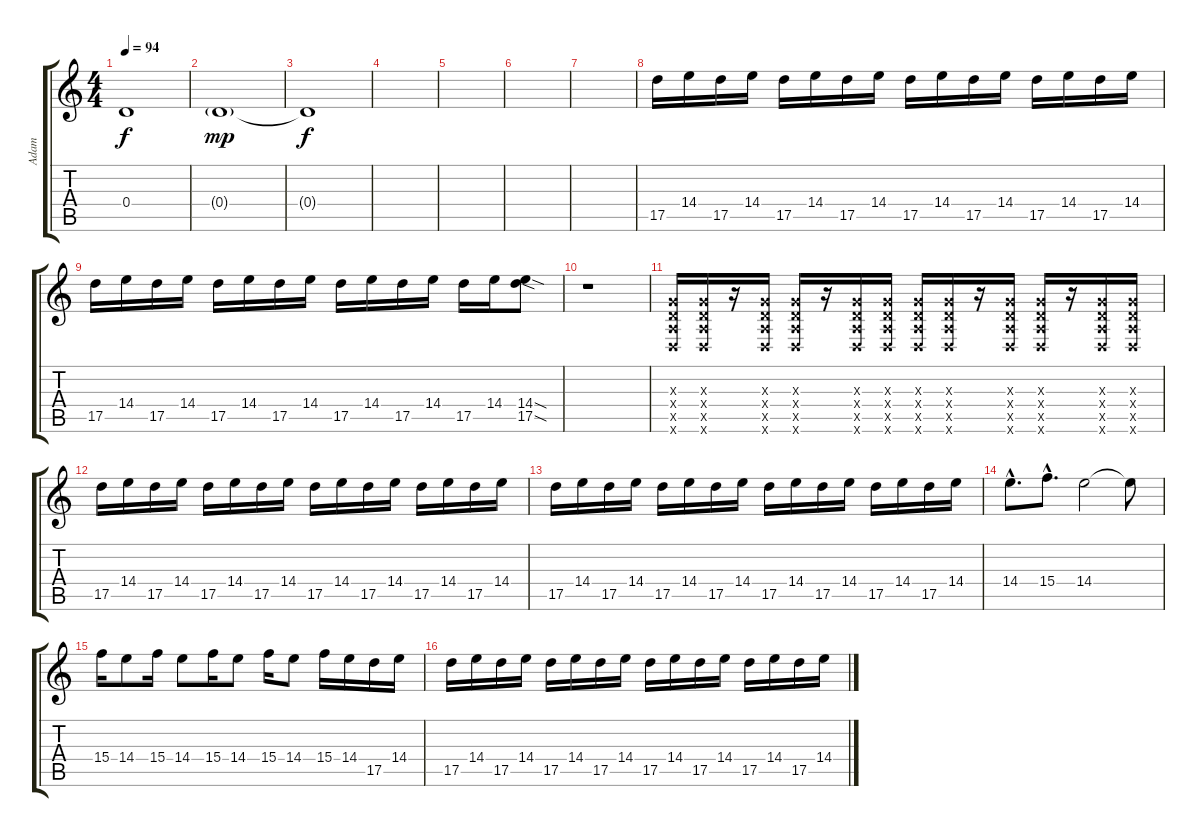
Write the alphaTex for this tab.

\track ("Adam" "Adam") {instrument distortionguitar}
\staff {score tabs}
\tuning (E4 B3 G3 D3 A2 D2) {hide}
\ts (4 4)
\tempo 94
\clef g2
\ks c
0.4{t}.1{dy f} |
0.4{g}.1{dy mp volume 2} |
0.4{t}.1{dy f} |
|
|
|
|
17.5.16 14.4.16 17.5.16 14.4.16 17.5.16 14.4.16 17.5.16 14.4.16 17.5.16 14.4.16 17.5.16 14.4.16 17.5.16 14.4.16 17.5.16 14.4.16 |
17.5.16 14.4.16 17.5.16 14.4.16 17.5.16 14.4.16 17.5.16 14.4.16 17.5.16 14.4.16 17.5.16 14.4.16 17.5.16 14.4.16 (14.4{sod} 17.5{sod}).8 |
r.1 |
(0.3{x} 0.4{x} 0.5{x} 0.6{x}).16 (0.3{x} 0.4{x} 0.5{x} 0.6{x}).16 r.16 (0.3{x} 0.4{x} 0.5{x} 0.6{x}).16 (0.3{x} 0.4{x} 0.5{x} 0.6{x}).16 r.16 (0.3{x} 0.4{x} 0.5{x} 0.6{x}).16 (0.3{x} 0.4{x} 0.5{x} 0.6{x}).16 (0.3{x} 0.4{x} 0.5{x} 0.6{x}).16 (0.3{x} 0.4{x} 0.5{x} 0.6{x}).16 r.16 (0.3{x} 0.4{x} 0.5{x} 0.6{x}).16 (0.3{x} 0.4{x} 0.5{x} 0.6{x}).16 r.16 (0.3{x} 0.4{x} 0.5{x} 0.6{x}).16 (0.3{x} 0.4{x} 0.5{x} 0.6{x}).16 |
17.5.16 14.4.16 17.5.16 14.4.16 17.5.16 14.4.16 17.5.16 14.4.16 17.5.16 14.4.16 17.5.16 14.4.16 17.5.16 14.4.16 17.5.16 14.4.16 |
17.5.16 14.4.16 17.5.16 14.4.16 17.5.16 14.4.16 17.5.16 14.4.16 17.5.16 14.4.16 17.5.16 14.4.16 17.5.16 14.4.16 17.5.16 14.4.16 |
14.4{hac}.8{d} 15.4{hac}.8{d} 14.4.2 14.4{t}.8 |
15.4.16 14.4.8 15.4.16 14.4.8 15.4.16 14.4.8 15.4.16 14.4.8 15.4.16 14.4.16 17.5.16 14.4.16 |
17.5.16 14.4.16 17.5.16 14.4.16 17.5.16 14.4.16 17.5.16 14.4.16 17.5.16 14.4.16 17.5.16 14.4.16 17.5.16 14.4.16 17.5.16 14.4.16
